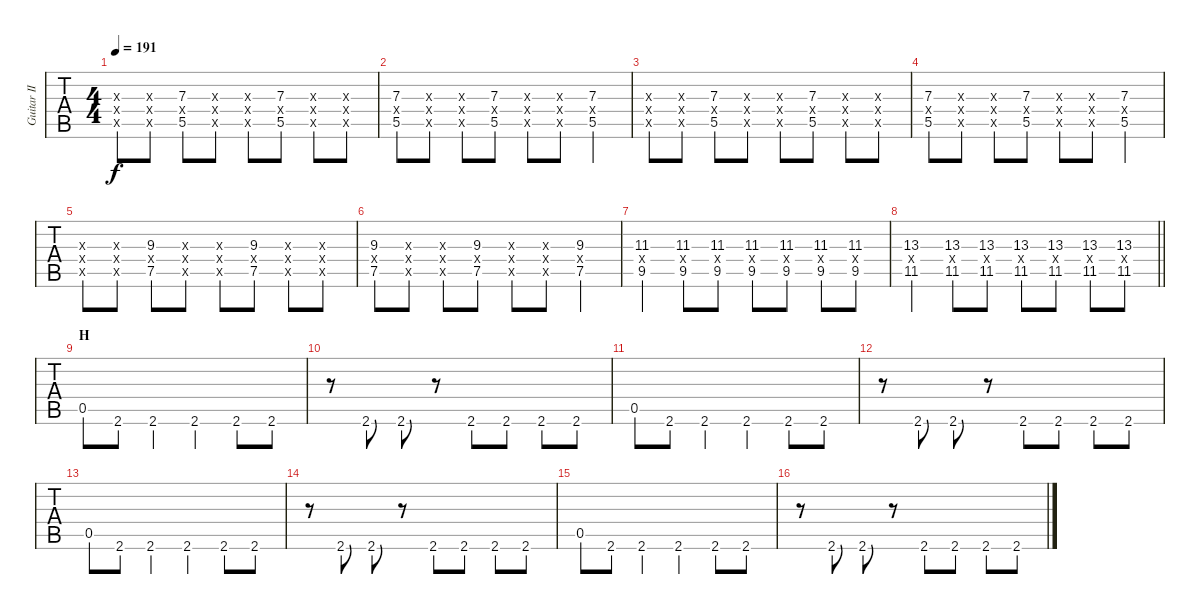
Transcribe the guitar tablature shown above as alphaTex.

\track ("Guitar II - Kita" "Guitar II ") {instrument overdrivenguitar}
\staff {tabs}
\tuning (Eb4 Bb3 Gb3 Db3 Ab2 Eb2) {hide}
\ts (4 4)
\tempo 191
\clef g2
\ks c
(0.3{x} 0.4{x} 0.5{x}).8{dy f} (0.3{x} 0.4{x} 0.5{x}).8 (7.3 0.4{x} 5.5).8 (0.3{x} 0.4{x} 0.5{x}).8 (0.3{x} 0.4{x} 0.5{x}).8 (7.3 0.4{x} 5.5).8 (0.3{x} 0.4{x} 0.5{x}).8 (0.3{x} 0.4{x} 0.5{x}).8 |
(7.3 0.4{x} 5.5).8 (0.3{x} 0.4{x} 0.5{x}).8 (0.3{x} 0.4{x} 0.5{x}).8 (7.3 0.4{x} 5.5).8 (0.3{x} 0.4{x} 0.5{x}).8 (0.3{x} 0.4{x} 0.5{x}).8 (7.3{st} 0.4{x} 5.5{st}).4 |
(0.3{x} 0.4{x} 0.5{x}).8 (0.3{x} 0.4{x} 0.5{x}).8 (7.3 0.4{x} 5.5).8 (0.3{x} 0.4{x} 0.5{x}).8 (0.3{x} 0.4{x} 0.5{x}).8 (7.3 0.4{x} 5.5).8 (0.3{x} 0.4{x} 0.5{x}).8 (0.3{x} 0.4{x} 0.5{x}).8 |
(7.3 0.4{x} 5.5).8 (0.3{x} 0.4{x} 0.5{x}).8 (0.3{x} 0.4{x} 0.5{x}).8 (7.3 0.4{x} 5.5).8 (0.3{x} 0.4{x} 0.5{x}).8 (0.3{x} 0.4{x} 0.5{x}).8 (7.3{st} 0.4{x} 5.5{st}).4 |
(0.3{x} 0.4{x} 0.5{x}).8 (0.3{x} 0.4{x} 0.5{x}).8 (9.3 0.4{x} 7.5).8 (0.3{x} 0.4{x} 0.5{x}).8 (0.3{x} 0.4{x} 0.5{x}).8 (9.3 0.4{x} 7.5).8 (0.3{x} 0.4{x} 0.5{x}).8 (0.3{x} 0.4{x} 0.5{x}).8 |
(9.3 0.4{x} 7.5).8 (0.3{x} 0.4{x} 0.5{x}).8 (0.3{x} 0.4{x} 0.5{x}).8 (9.3 0.4{x} 7.5).8 (0.3{x} 0.4{x} 0.5{x}).8 (9.3{x} 0.4{x} 0.5{x}).8 (9.3{st} 0.4{x} 7.5{st}).4 |
(11.3 0.4{x} 9.5).4 (11.3 0.4{x} 9.5).8 (11.3 0.4{x} 9.5).8 (11.3 0.4{x} 9.5).8 (11.3 0.4{x} 9.5).8 (11.3 0.4{x} 9.5).8 (11.3 0.4{x} 9.5).8 |
\barLineRight lightlight
(13.3 0.4{x} 11.5).4 (13.3 0.4{x} 11.5).8 (13.3 0.4{x} 11.5).8 (13.3 0.4{x} 11.5).8 (13.3 0.4{x} 11.5).8 (13.3 0.4{x} 11.5).8 (13.3 0.4{x} 11.5).8 |
\section ("" "H")
0.5.8 2.6.8 2.6.4 2.6{st}.4 2.6.8 2.6.8 |
r.8 2.6.8 2.6.8 r.8 2.6.8 2.6.8 2.6.8 2.6.8 |
0.5.8 2.6.8 2.6.4 2.6{st}.4 2.6.8 2.6.8 |
r.8 2.6.8 2.6.8 r.8 2.6.8 2.6.8 2.6.8 2.6.8 |
0.5.8 2.6.8 2.6.4 2.6{st}.4 2.6.8 2.6.8 |
r.8 2.6.8 2.6.8 r.8 2.6.8 2.6.8 2.6.8 2.6.8 |
0.5.8 2.6.8 2.6.4 2.6{st}.4 2.6.8 2.6.8 |
r.8 2.6.8 2.6.8 r.8 2.6.8 2.6.8 2.6.8 2.6.8
